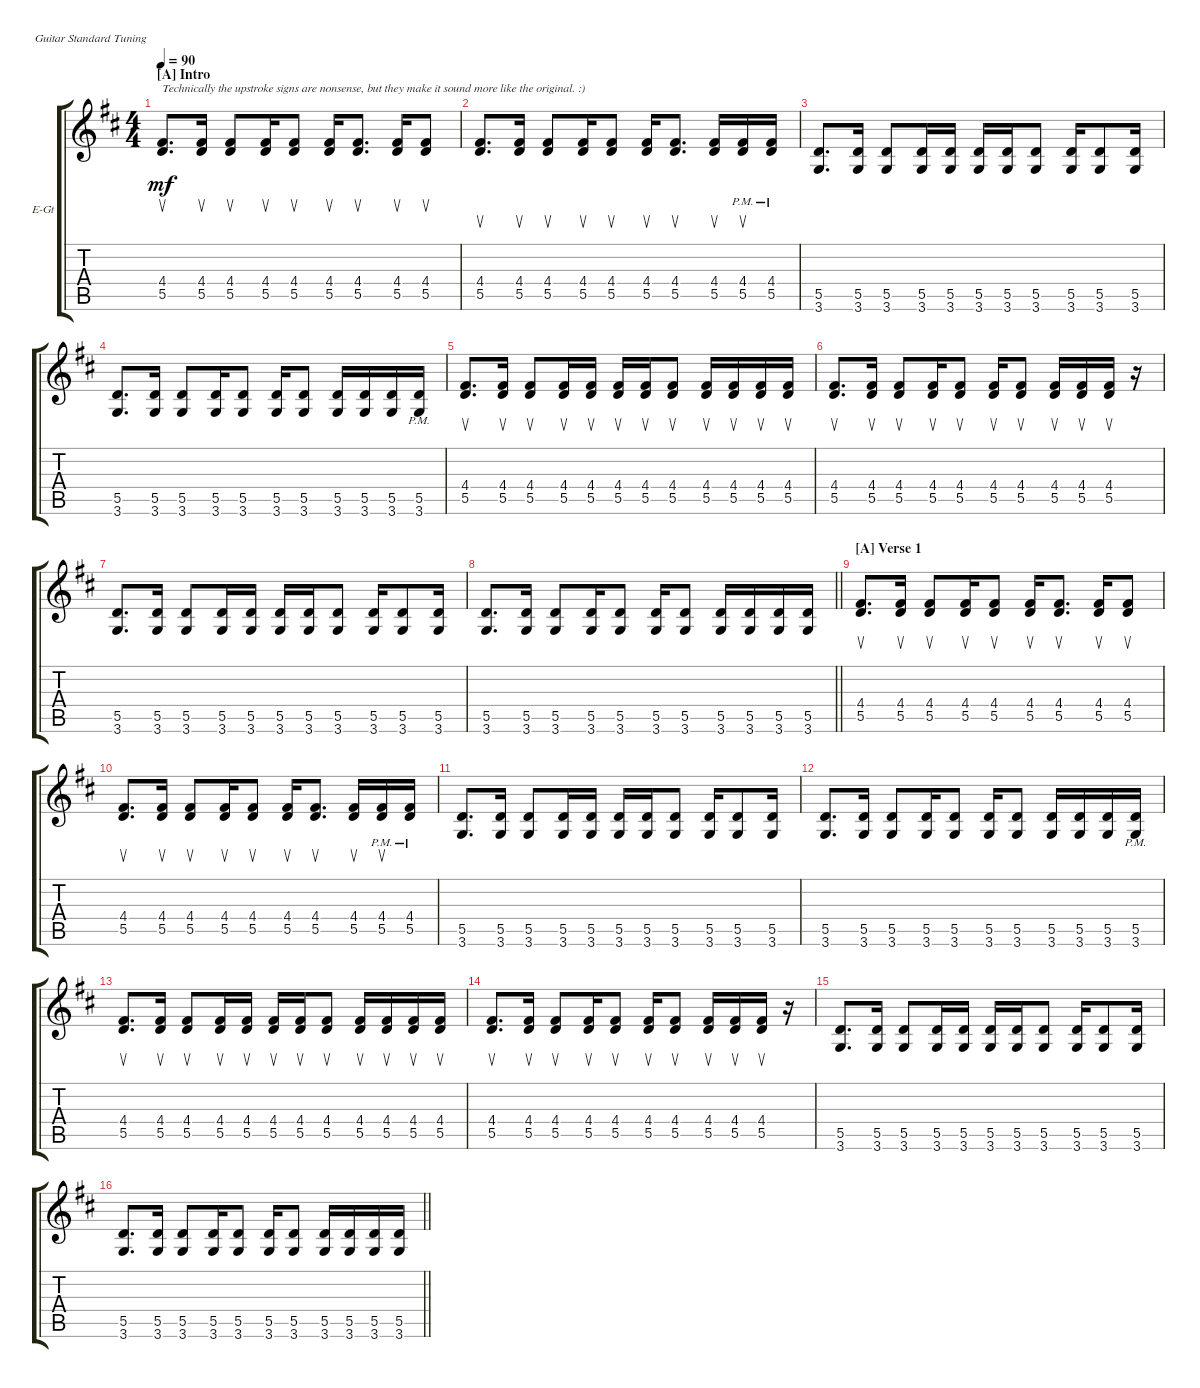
\defaultSystemsLayout 4
\bracketExtendMode groupsimilarinstruments
\firstSystemTrackNameOrientation horizontal
\otherSystemsTrackNameOrientation horizontal
\track ("Rhythm Guitar" "E-Gt") {instrument electricguitarclean}
\staff {score tabs}
\tuning (E4 B3 G3 D3 A2 E2)
\ts (4 4)
\section ("A" "Intro")
\tempo 90
\clef g2
\scale
0.571744
\ks d
(4.4 5.5).8{d su txt "Technically the upstroke signs are nonsense, but they make it sound more like the original. :)" dy mf instrument electricguitarclean} (5.5 4.4).16{su} (5.5 4.4).8{su} (5.5 4.4).16{su} (4.4 5.5).8{su} (5.5 4.4).16{su} (4.4 5.5).8{d su} (5.5 4.4).16{su} (4.4 5.5).8{su} |
\scale
0.428256 (4.4 5.5).8{d su} (5.5 4.4).16{su} (5.5 4.4).8{su} (5.5 4.4).16{su} (4.4 5.5).8{su} (5.5 4.4).16{su} (4.4 5.5).8{d su} (5.5 4.4).16{su} (4.4{pm} 5.5{pm}).16{su} (5.5{pm} 4.4{pm}).16 |
\scale
0.5 (5.5 3.6).8{d} (3.6 5.5).16 (3.6 5.5).8 (3.6 5.5).16 (3.6 5.5).16 (3.6 5.5).16 (3.6 5.5).16 (3.6 5.5).8 (3.6 5.5).16 (5.5 3.6).8 (3.6 5.5).16 |
\scale
0.5 (5.5 3.6).8{d} (3.6 5.5).16 (3.6 5.5).8 (3.6 5.5).16 (5.5 3.6).8 (3.6 5.5).16 (3.6 5.5).8 (3.6 5.5).16 (5.5 3.6).16 (3.6 5.5).16 (3.6{pm} 5.5{pm}).16 |
\scale
0.510843 (4.4 5.5).8{d su} (5.5 4.4).16{su} (5.5 4.4).8{su} (5.5 4.4).16{su} (4.4 5.5).16{su} (5.5 4.4).16{su} (5.5 4.4).16{su} (4.4 5.5).8{su} (5.5 4.4).16{su} (4.4 5.5).16{su} (5.5 4.4).16{su} (5.5 4.4).16{su} |
\scale
0.489157 (4.4 5.5).8{d su} (5.5 4.4).16{su} (5.5 4.4).8{su} (5.5 4.4).16{su} (4.4 5.5).8{su} (5.5 4.4).16{su} (4.4 5.5).8{su} (5.5 4.4).16{su} (4.4 5.5).16{su} (5.5 4.4).16{su} r.16 |
\scale
0.5 (5.5 3.6).8{d} (3.6 5.5).16 (3.6 5.5).8 (3.6 5.5).16 (3.6 5.5).16 (3.6 5.5).16 (3.6 5.5).16 (3.6 5.5).8 (3.6 5.5).16 (5.5 3.6).8 (3.6 5.5).16 |
\scale
0.5
\barLineRight lightlight
(5.5 3.6).8{d} (3.6 5.5).16 (3.6 5.5).8 (3.6 5.5).16 (5.5 3.6).8 (3.6 5.5).16 (3.6 5.5).8 (3.6 5.5).16 (5.5 3.6).16 (3.6 5.5).16 (3.6 5.5).16 |
\section ("A" "Verse 1")
\scale
0.488127 (4.4 5.5).8{d su} (5.5 4.4).16{su} (5.5 4.4).8{su} (5.5 4.4).16{su} (4.4 5.5).8{su} (5.5 4.4).16{su} (4.4 5.5).8{d su} (5.5 4.4).16{su} (4.4 5.5).8{su} |
\scale
0.511873 (4.4 5.5).8{d su} (5.5 4.4).16{su} (5.5 4.4).8{su} (5.5 4.4).16{su} (4.4 5.5).8{su} (5.5 4.4).16{su} (4.4 5.5).8{d su} (5.5 4.4).16{su} (4.4{pm} 5.5{pm}).16{su} (5.5{pm} 4.4{pm}).16 |
\scale
0.5 (5.5 3.6).8{d} (3.6 5.5).16 (3.6 5.5).8 (3.6 5.5).16 (3.6 5.5).16 (3.6 5.5).16 (3.6 5.5).16 (3.6 5.5).8 (3.6 5.5).16 (5.5 3.6).8 (3.6 5.5).16 |
\scale
0.5 (5.5 3.6).8{d} (3.6 5.5).16 (3.6 5.5).8 (3.6 5.5).16 (5.5 3.6).8 (3.6 5.5).16 (3.6 5.5).8 (3.6 5.5).16 (5.5 3.6).16 (3.6 5.5).16 (3.6{pm} 5.5{pm}).16 |
\scale
0.510843 (4.4 5.5).8{d su} (5.5 4.4).16{su} (5.5 4.4).8{su} (5.5 4.4).16{su} (4.4 5.5).16{su} (5.5 4.4).16{su} (5.5 4.4).16{su} (4.4 5.5).8{su} (5.5 4.4).16{su} (4.4 5.5).16{su} (5.5 4.4).16{su} (5.5 4.4).16{su} |
\scale
0.489157 (4.4 5.5).8{d su} (5.5 4.4).16{su} (5.5 4.4).8{su} (5.5 4.4).16{su} (4.4 5.5).8{su} (5.5 4.4).16{su} (4.4 5.5).8{su} (5.5 4.4).16{su} (4.4 5.5).16{su} (5.5 4.4).16{su} r.16 |
\scale
0.5 (5.5 3.6).8{d} (3.6 5.5).16 (3.6 5.5).8 (3.6 5.5).16 (3.6 5.5).16 (3.6 5.5).16 (3.6 5.5).16 (3.6 5.5).8 (3.6 5.5).16 (5.5 3.6).8 (3.6 5.5).16 |
\scale
0.5
\barLineRight lightlight
(5.5 3.6).8{d} (3.6 5.5).16 (3.6 5.5).8 (3.6 5.5).16 (5.5 3.6).8 (3.6 5.5).16 (3.6 5.5).8 (3.6 5.5).16 (5.5 3.6).16 (3.6 5.5).16 (3.6 5.5).16
